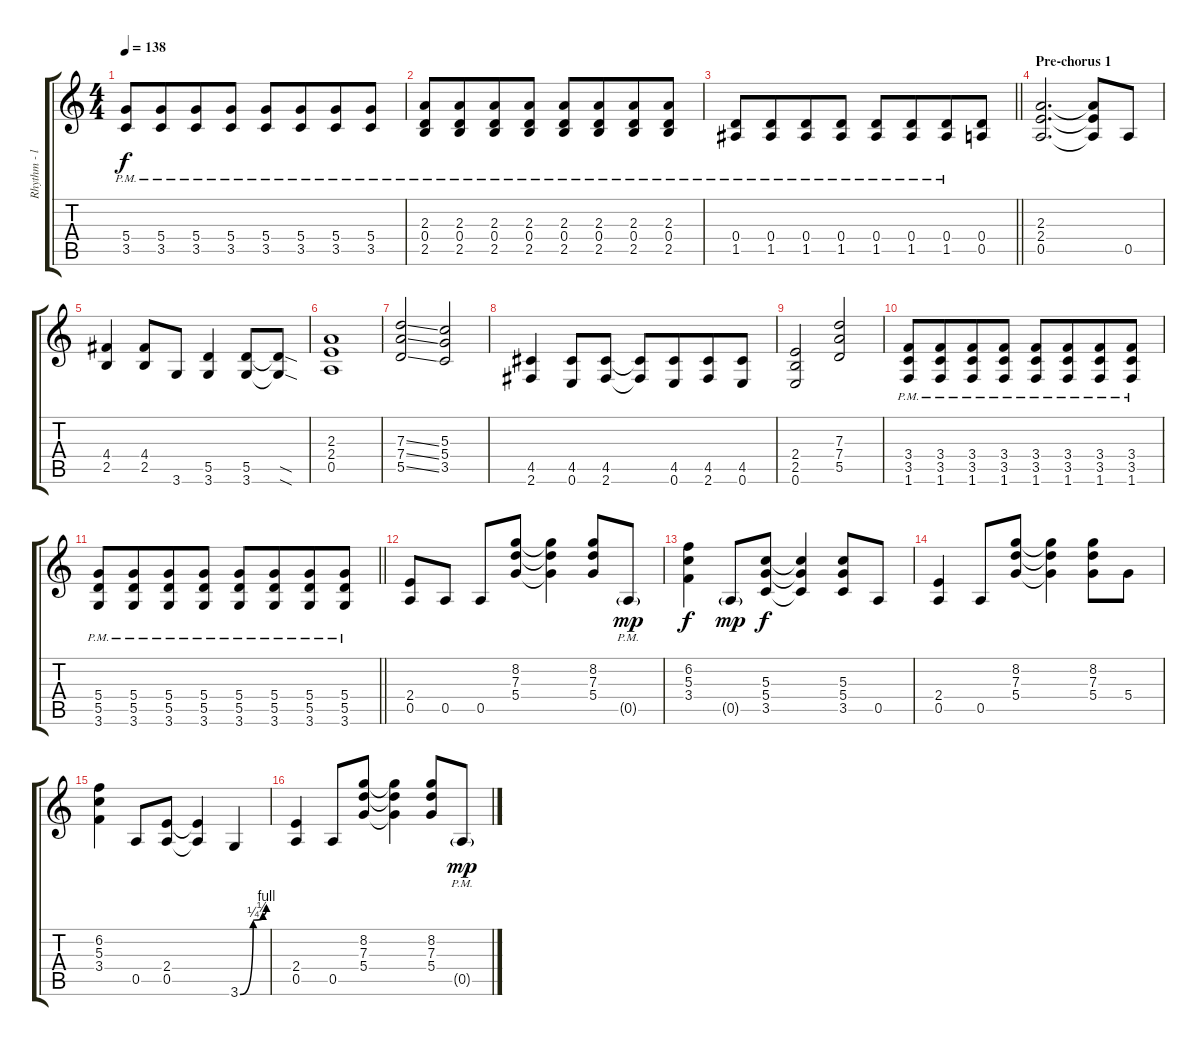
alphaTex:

\track ("Rhythm - left" "Rhythm - l") {instrument distortionguitar}
\staff {score tabs}
\tuning (E4 B3 G3 D3 A2 E2) {hide}
\ts (4 4)
\tempo 138
\clef g2
\ks c
(5.4{pm} 3.5{pm}).8{dy f} (5.4{pm} 3.5{pm}).8{beam merge} (5.4{pm} 3.5{pm}).8 (5.4{pm} 3.5{pm}).8 (5.4{pm} 3.5{pm}).8 (5.4{pm} 3.5{pm}).8{beam merge} (5.4{pm} 3.5{pm}).8 (5.4{pm} 3.5{pm}).8 |
(2.3{pm} 0.4{pm} 2.5{pm}).8 (2.3{pm} 0.4{pm} 2.5{pm}).8{beam merge} (2.3{pm} 0.4{pm} 2.5{pm}).8 (2.3{pm} 0.4{pm} 2.5{pm}).8 (2.3{pm} 0.4{pm} 2.5{pm}).8 (2.3{pm} 0.4{pm} 2.5{pm}).8{beam merge} (2.3{pm} 0.4{pm} 2.5{pm}).8 (2.3{pm} 0.4{pm} 2.5{pm}).8 |
\barLineRight lightlight
(0.4{pm} 1.5{pm}).8 (0.4{pm} 1.5{pm}).8{beam merge} (0.4{pm} 1.5{pm}).8 (0.4{pm} 1.5{pm}).8 (0.4{pm} 1.5{pm}).8 (0.4{pm} 1.5{pm}).8{beam merge} (0.4{pm} 1.5{pm}).8 (0.4 0.5).8 |
\section ("" "Pre-chorus 1")
(2.3 2.4 0.5).2{d} (2.3{t} 2.4{t} 0.5{t}).8 0.5.8 |
(4.4 2.5).4 (4.4 2.5).8 3.6.8 (5.5 3.6).4 (5.5 3.6).8 (5.5{sod t} 3.6{sod t}).8 |
(2.3 2.4 0.5).1 |
(7.3{ss} 7.4{ss} 5.5{ss}).2 (5.3 5.4 3.5).2 |
(4.5 2.6).4 (4.5 0.6).8 (4.5 2.6).8 (4.5{t} 2.6{t}).8 (4.5 0.6).8{beam merge} (4.5 2.6).8 (4.5 0.6).8 |
(2.4 2.5 0.6).2 (7.3 7.4 5.5).2 |
(3.4{pm} 3.5{pm} 1.6{pm}).8 (3.4{pm} 3.5{pm} 1.6{pm}).8{beam merge} (3.4{pm} 3.5{pm} 1.6{pm}).8 (3.4{pm} 3.5{pm} 1.6{pm}).8 (3.4{pm} 3.5{pm} 1.6{pm}).8 (3.4{pm} 3.5{pm} 1.6{pm}).8{beam merge} (3.4{pm} 3.5{pm} 1.6{pm}).8 (3.4{pm} 3.5{pm} 1.6{pm}).8 |
\barLineRight lightlight
(5.4{pm} 5.5{pm} 3.6{pm}).8 (5.4{pm} 5.5{pm} 3.6{pm}).8{beam merge} (5.4{pm} 5.5{pm} 3.6{pm}).8 (5.4{pm} 5.5{pm} 3.6{pm}).8 (5.4{pm} 5.5{pm} 3.6{pm}).8 (5.4{pm} 5.5{pm} 3.6{pm}).8{beam merge} (5.4{pm} 5.5{pm} 3.6{pm}).8 (5.4{pm} 5.5{pm} 3.6{pm}).8 |
(2.4 0.5).8 0.5.8{beam split} 0.5.8 (8.2 7.3 5.4).8 (8.2{t} 7.3{t} 5.4{t}).4 (8.2 7.3 5.4).8 0.5{g pm}.8{dy mp} |
(6.2 5.3 3.4).4{dy f} 0.5{g}.8{dy mp} (5.3 5.4 3.5).8{dy f} (5.3{t} 5.4{t} 3.5{t}).4 (5.3 5.4 3.5).8 0.5.8 |
(2.4 0.5).4 0.5.8 (8.2 7.3 5.4).8 (8.2{t} 7.3{t} 5.4{t}).4 (8.2 7.3 5.4).8 5.4.8 |
(6.2 5.3 3.4).4 0.5.8 (2.4 0.5).8 (2.4{t} 0.5{t}).4 3.6{be (custom 0 0 30 1 52 2 60 4)}.4 |
(2.4 0.5).4 0.5.8 (8.2 7.3 5.4).8 (8.2{t} 7.3{t} 5.4{t}).4 (8.2 7.3 5.4).8 0.5{g pm}.8{dy mp}
